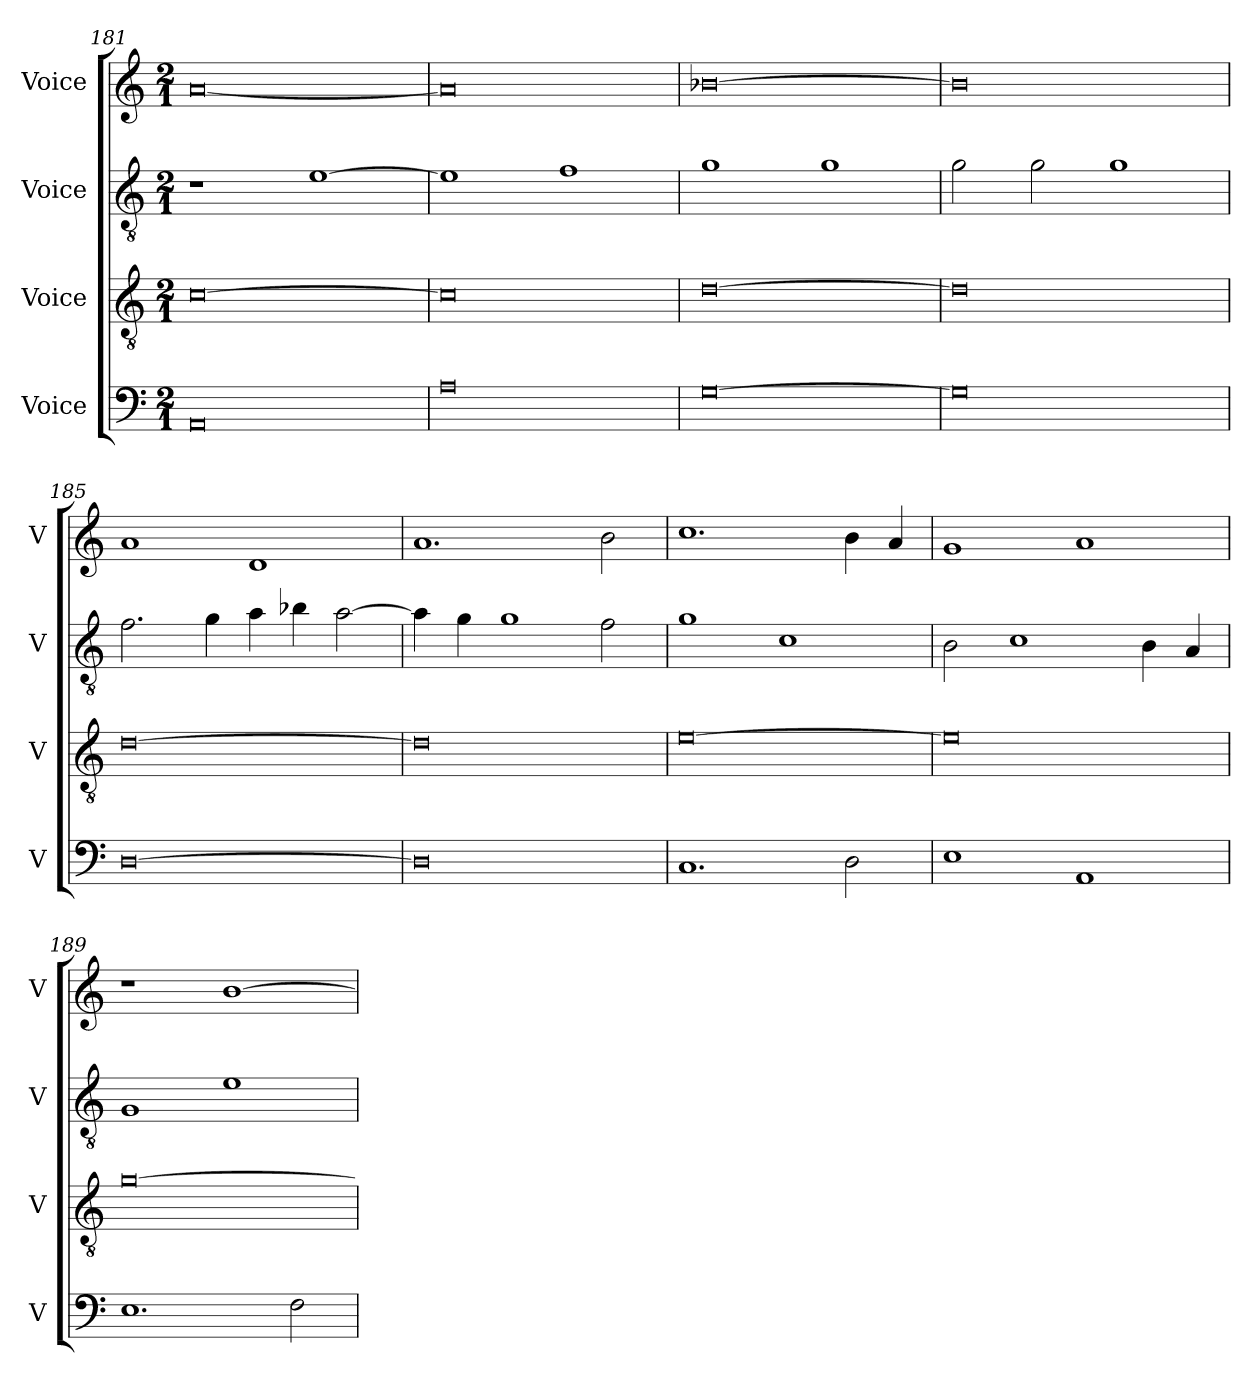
**kern	**kern	**kern	**kern
*part4	*part3	*part2	*part1
*staff4	*staff3	*staff2	*staff1
*I"Voice	*I"Voice	*I"Voice	*I"Voice
*I'V	*I'V	*I'V	*I'V
*clefF4	*clefGv2	*clefGv2	*clefG2
*k[]	*k[]	*k[]	*k[]
*M2/1	*M2/1	*M2/1	*M2/1
=181	=181	=181	=181
0AA	[0c	1r	[0a
.	.	[1e	.
=182	=182	=182	=182
0A	0c]	1e]	0a]
.	.	1f	.
=183	=183	=183	=183
[0G	[0d	1g	[0b-X
.	.	1g	.
=184	=184	=184	=184
0G]	0d]	2g\	0b-]
.	.	2g\	.
.	.	1g	.
=185	=185	=185	=185
[0D	[0d	2.f\	1a
.	.	4g\	.
.	.	4a\	1d
.	.	4b-X\	.
.	.	[2a\	.
=186	=186	=186	=186
0D]	0d]	4a\]	1.a
.	.	4g\	.
.	.	1g	.
.	.	2f\	2b\
=187	=187	=187	=187
1.C	[0e	1g	1.cc
.	.	1c	.
2D\	.	.	4b\
.	.	.	4a/
!!LO:LB:g=z
=188	=188	=188	=188
1E	0e]	2B\	1g
.	.	1c	.
1AA	.	.	1a
.	.	4B\	.
.	.	4A/	.
=189	=189	=189	=189
1.E	[0g	1G	1r
.	.	1e	[1b
2F\	.	.	.
=	=	=	=
*-	*-	*-	*-
